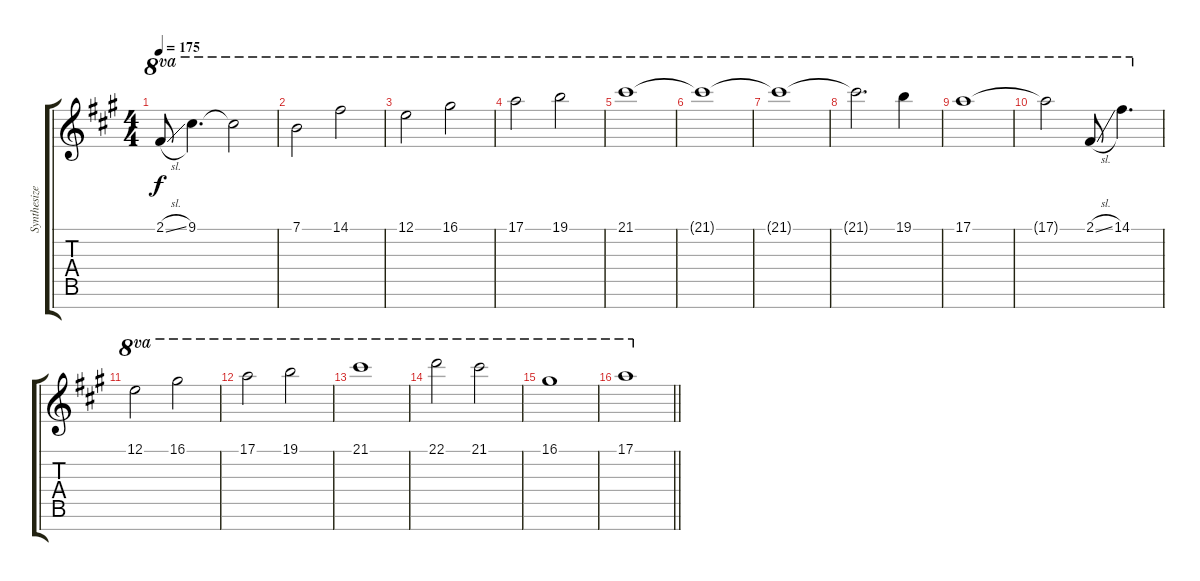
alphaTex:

\track ("Synthesizer" "Synthesize") {instrument lead2sawtooth}
\staff {score tabs}
\tuning (E5 B4 G4 D4 A3 E3 B2) {hide}
\ts (4 4)
\tempo 175
\clef g2
\ks a
2.1{sl}.8{ot 8va dy f} 9.1.4{d ot 8va} 9.1{t}.2{ot 8va} |
7.1.2{ot 8va} 14.1.2{ot 8va} |
12.1.2{ot 8va} 16.1.2{ot 8va} |
17.1.2{ot 8va} 19.1.2{ot 8va} |
21.1.1{ot 8va} |
21.1{t}.1{ot 8va} |
21.1{t}.1{ot 8va} |
21.1{t}.2{d ot 8va} 19.1.4{ot 8va} |
17.1.1{ot 8va} |
17.1{t}.2{ot 8va} 2.1{sl}.8{ot 8va} 14.1.4{d ot 8va} |
12.1.2{ot 8va} 16.1.2{ot 8va} |
17.1.2{ot 8va} 19.1.2{ot 8va} |
21.1.1{ot 8va} |
22.1.2{ot 8va} 21.1.2{ot 8va} |
16.1.1{ot 8va} |
\barLineRight lightlight
17.1.1{ot 8va}
